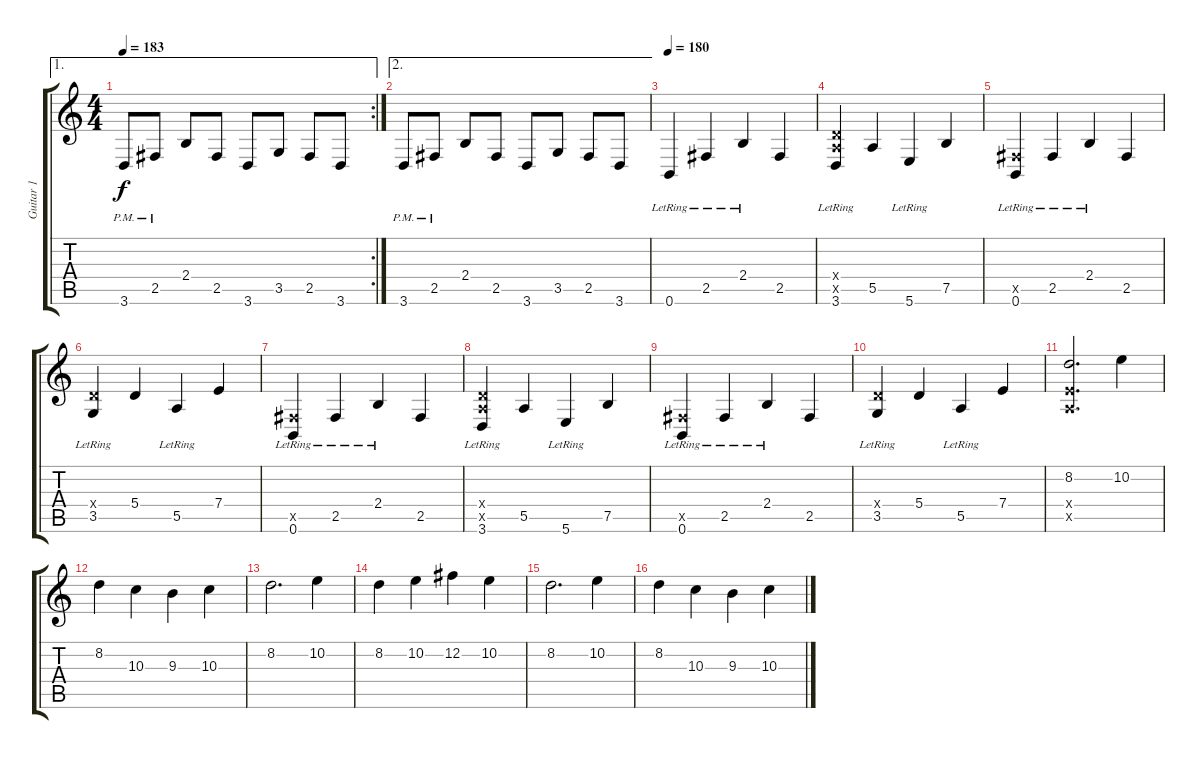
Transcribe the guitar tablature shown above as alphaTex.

\track ("Guitar 1" "Guitar 1") {instrument distortionguitar}
\staff {score tabs}
\tuning (B3 Gb3 D3 A2 E2 B1) {hide}
\ae 1
\rc 2
\ts (4 4)
\tempo 183
\clef g2
\ks c
3.6{pm}.8{dy f} 2.5{pm}.8 2.4.8 2.5.8 3.6.8 3.5.8 2.5.8 3.6.8 |
\ae 2
3.6{pm}.8 2.5{pm}.8 2.4.8 2.5.8 3.6.8 3.5.8 2.5.8 3.6.8 |
\tempo 180
0.6{lr}.4 2.5{lr}.4 2.4{lr}.4 2.5.4 |
(5.4{x} 5.5{x} 3.6{lr}).4 5.5.4 5.6{lr}.4 7.5.4 |
(2.5{x} 0.6{lr}).4 2.5{lr}.4 2.4{lr}.4 2.5.4 |
(5.4{x} 3.5{lr}).4 5.4.4 5.5{lr}.4 7.4.4 |
(2.5{x} 0.6{lr}).4 2.5{lr}.4 2.4{lr}.4 2.5.4 |
(5.4{x} 5.5{x} 3.6{lr}).4 5.5.4 5.6{lr}.4 7.5.4 |
(2.5{x} 0.6{lr}).4 2.5{lr}.4 2.4{lr}.4 2.5.4 |
(5.4{x} 3.5{lr}).4 5.4.4 5.5{lr}.4 7.4.4 |
(8.2 7.4{x} 5.5{x}).2{d} 10.2.4 |
8.2.4 10.3.4 9.3.4 10.3.4 |
8.2.2{d} 10.2.4 |
8.2.4 10.2.4 12.2.4 10.2.4 |
8.2.2{d} 10.2.4 |
8.2.4 10.3.4 9.3.4 10.3.4
